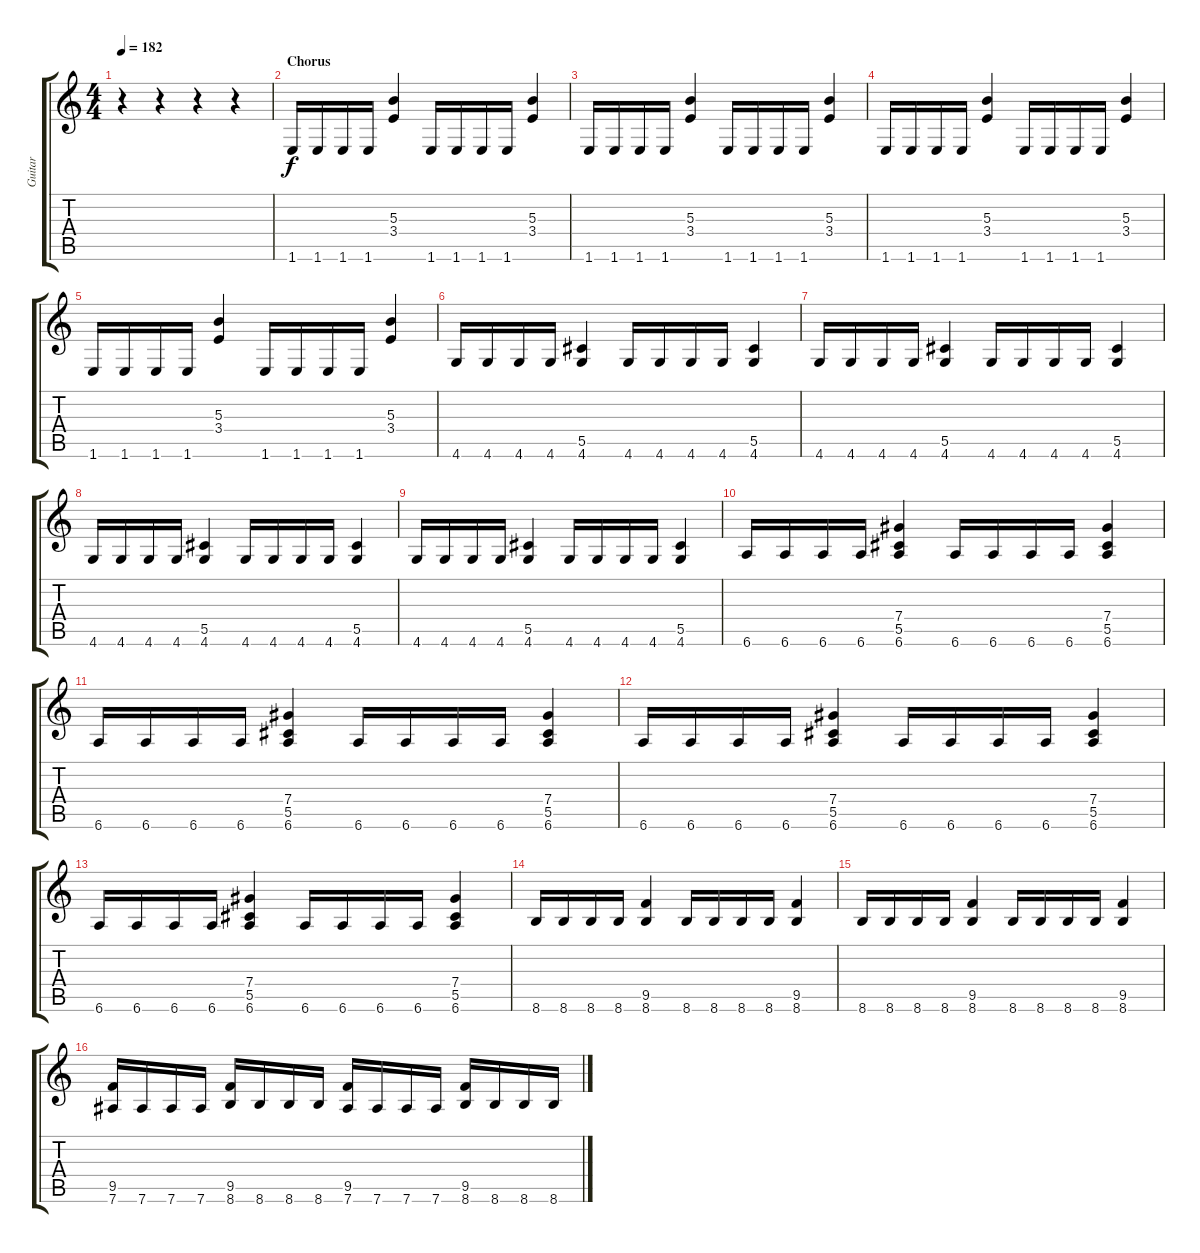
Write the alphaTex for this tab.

\track ("Guitar" "Guitar") {instrument distortionguitar}
\staff {score tabs}
\tuning (Eb4 Bb3 Gb3 Db3 Ab2 Eb2) {hide}
\ts (4 4)
\tempo 182
\clef g2
\ks c
r.4{dy f instrument distortionguitar} r.4 r.4 r.4 |
\section ("" "Chorus")
1.6.16 1.6.16 1.6.16 1.6.16 (5.3 3.4).4 1.6.16 1.6.16 1.6.16 1.6.16 (5.3 3.4).4 |
1.6.16 1.6.16 1.6.16 1.6.16 (5.3 3.4).4 1.6.16 1.6.16 1.6.16 1.6.16 (5.3 3.4).4 |
1.6.16 1.6.16 1.6.16 1.6.16 (5.3 3.4).4 1.6.16 1.6.16 1.6.16 1.6.16 (5.3 3.4).4 |
1.6.16 1.6.16 1.6.16 1.6.16 (5.3 3.4).4 1.6.16 1.6.16 1.6.16 1.6.16 (5.3 3.4).4 |
4.6.16 4.6.16 4.6.16 4.6.16 (5.5 4.6).4 4.6.16 4.6.16 4.6.16 4.6.16 (5.5 4.6).4 |
4.6.16 4.6.16 4.6.16 4.6.16 (5.5 4.6).4 4.6.16 4.6.16 4.6.16 4.6.16 (5.5 4.6).4 |
4.6.16 4.6.16 4.6.16 4.6.16 (5.5 4.6).4 4.6.16 4.6.16 4.6.16 4.6.16 (5.5 4.6).4 |
4.6.16 4.6.16 4.6.16 4.6.16 (5.5 4.6).4 4.6.16 4.6.16 4.6.16 4.6.16 (5.5 4.6).4 |
6.6.16 6.6.16 6.6.16 6.6.16 (7.4 5.5 6.6).4 6.6.16 6.6.16 6.6.16 6.6.16 (7.4 5.5 6.6).4 |
6.6.16 6.6.16 6.6.16 6.6.16 (7.4 5.5 6.6).4 6.6.16 6.6.16 6.6.16 6.6.16 (7.4 5.5 6.6).4 |
6.6.16 6.6.16 6.6.16 6.6.16 (7.4 5.5 6.6).4 6.6.16 6.6.16 6.6.16 6.6.16 (7.4 5.5 6.6).4 |
6.6.16 6.6.16 6.6.16 6.6.16 (7.4 5.5 6.6).4 6.6.16 6.6.16 6.6.16 6.6.16 (7.4 5.5 6.6).4 |
8.6.16 8.6.16 8.6.16 8.6.16 (9.5 8.6).4 8.6.16 8.6.16 8.6.16 8.6.16 (9.5 8.6).4 |
8.6.16 8.6.16 8.6.16 8.6.16 (9.5 8.6).4 8.6.16 8.6.16 8.6.16 8.6.16 (9.5 8.6).4 |
(9.5 7.6).16 7.6.16 7.6.16 7.6.16 (9.5 8.6).16 8.6.16 8.6.16 8.6.16 (9.5 7.6).16 7.6.16 7.6.16 7.6.16 (9.5 8.6).16 8.6.16 8.6.16 8.6.16
